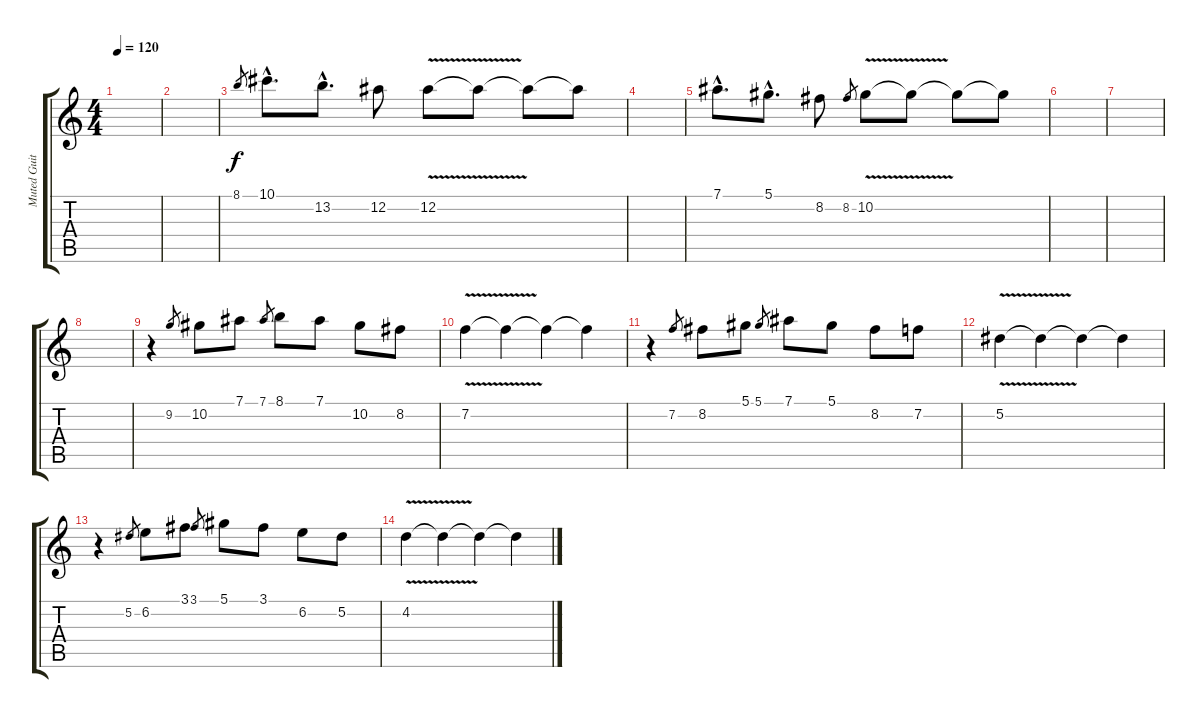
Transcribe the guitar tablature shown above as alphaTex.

\track ("Muted Guitar2 - Vocals2" "Muted Guit") {instrument electricguitarmuted}
\staff {score tabs}
\tuning (Eb4 Bb3 Gb3 Db3 Ab2 Eb2) {hide}
\ts (4 4)
\tempo 120
\clef g2
\ks c
|
|
8.1.8{gr} 10.1{hac}.8{d volume 16 balance 8 instrument sopranosax} 13.2{hac}.8{d} 12.2.8 12.2{v}.8 12.2{t}.8 12.2{t}.8 12.2{t}.8 |
|
7.1{hac}.8{d volume 16 balance 8 instrument sopranosax} 5.1{hac}.8{d} 8.2.8 8.2.8{gr} 10.2{v}.8 10.2{t}.8 10.2{t}.8 10.2{t}.8 |
|
|
|
r.4{volume 16 balance 4 instrument sopranosax} 9.2.8{gr} 10.2.8 7.1.8 7.1.8{gr} 8.1.8 7.1.8 10.2.8 8.2.8 |
7.2{v}.4{volume 16 balance 4 instrument sopranosax} 7.2{t}.4 7.2{t}.4 7.2{t}.4 |
r.4{volume 16 balance 4 instrument sopranosax} 7.2.8{gr} 8.2.8 5.1.8 5.1.8{gr} 7.1.8 5.1.8 8.2.8 7.2.8 |
5.2{v}.4{volume 16 balance 4 instrument sopranosax} 5.2{t}.4 5.2{t}.4 5.2{t}.4 |
r.4{volume 16 balance 4 instrument sopranosax} 5.2.8{gr} 6.2.8 3.1.8 3.1.8{gr} 5.1.8 3.1.8 6.2.8 5.2.8 |
4.2{v}.4{volume 16 balance 4 instrument sopranosax} 4.2{t}.4 4.2{t}.4 4.2{t}.4
